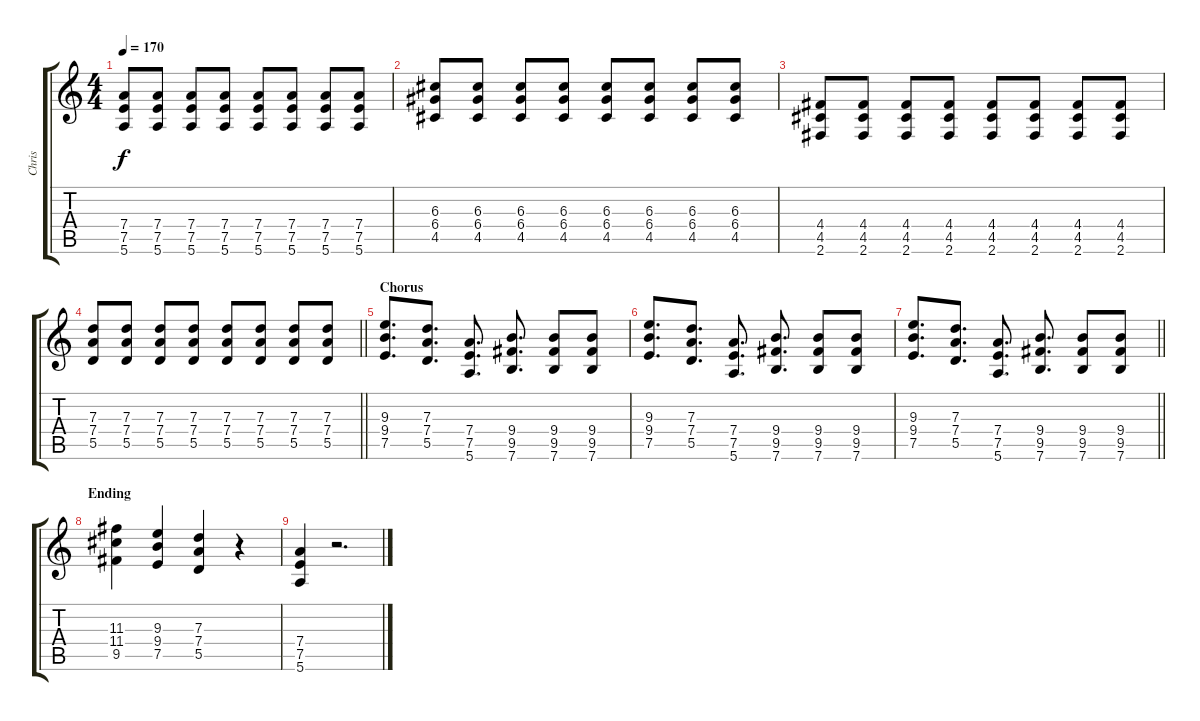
\track ("Chris" "Chris") {instrument distortionguitar}
\staff {score tabs}
\tuning (E4 B3 G3 D3 A2 E2) {hide}
\ts (4 4)
\tempo 170
\clef g2
\ks c
(7.4 7.5 5.6).8{dy f} (7.4 7.5 5.6).8 (7.4 7.5 5.6).8 (7.4 7.5 5.6).8 (7.4 7.5 5.6).8 (7.4 7.5 5.6).8 (7.4 7.5 5.6).8 (7.4 7.5 5.6).8 |
(6.3 6.4 4.5).8 (6.3 6.4 4.5).8 (6.3 6.4 4.5).8 (6.3 6.4 4.5).8 (6.3 6.4 4.5).8 (6.3 6.4 4.5).8 (6.3 6.4 4.5).8 (6.3 6.4 4.5).8 |
(4.4 4.5 2.6).8 (4.4 4.5 2.6).8 (4.4 4.5 2.6).8 (4.4 4.5 2.6).8 (4.4 4.5 2.6).8 (4.4 4.5 2.6).8 (4.4 4.5 2.6).8 (4.4 4.5 2.6).8 |
\barLineRight lightlight
(7.3 7.4 5.5).8 (7.3 7.4 5.5).8 (7.3 7.4 5.5).8 (7.3 7.4 5.5).8 (7.3 7.4 5.5).8 (7.3 7.4 5.5).8 (7.3 7.4 5.5).8 (7.3 7.4 5.5).8 |
\section ("" "Chorus")
(9.3 9.4 7.5).8{d} (7.3 7.4 5.5).8{d} (7.4 7.5 5.6).8{d} (9.4 9.5 7.6).8{d} (9.4 9.5 7.6).8 (9.4 9.5 7.6).8 |
(9.3 9.4 7.5).8{d} (7.3 7.4 5.5).8{d} (7.4 7.5 5.6).8{d} (9.4 9.5 7.6).8{d} (9.4 9.5 7.6).8 (9.4 9.5 7.6).8 |
\barLineRight lightlight
(9.3 9.4 7.5).8{d} (7.3 7.4 5.5).8{d} (7.4 7.5 5.6).8{d} (9.4 9.5 7.6).8{d} (9.4 9.5 7.6).8 (9.4 9.5 7.6).8 |
\section ("" "Ending")
(11.3 11.4 9.5).4 (9.3 9.4 7.5).4 (7.3 7.4 5.5).4 r.4 |
(7.4 7.5 5.6).4 r.2{d}
